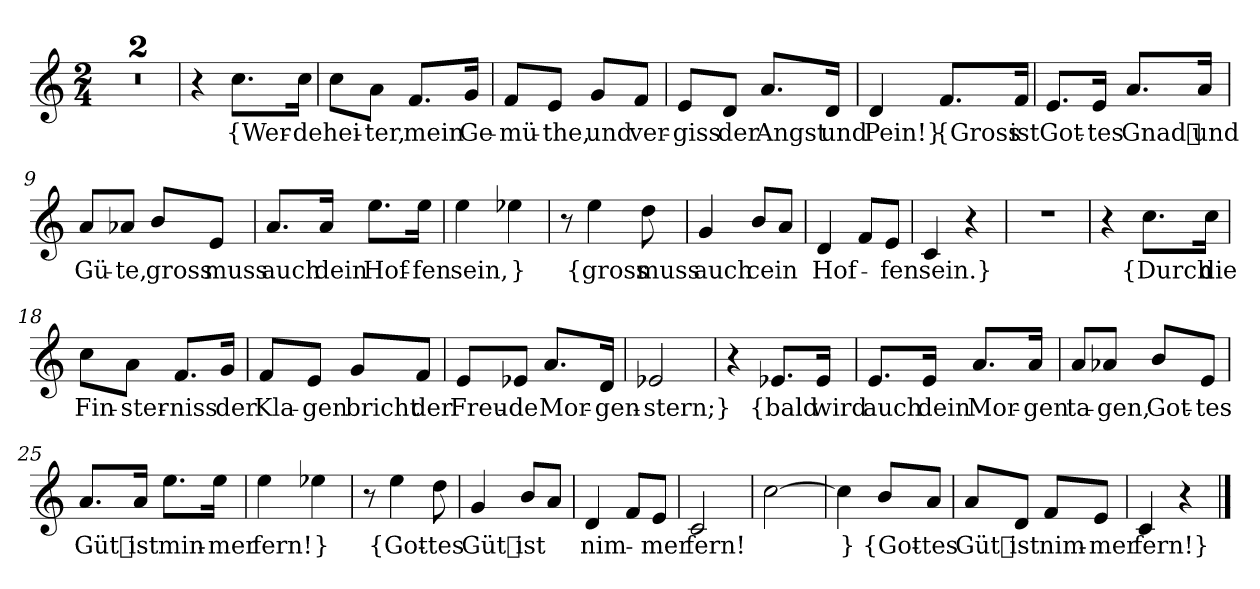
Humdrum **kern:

**kern	**text
*part1	*part1
*staff1	*staff1
*clefG2	*
*k[]	*
*M2/4	*
=1	=1
2r	.
=2	=2
2r	.
=3	=3
4r	.
8.cc\L	{Wer-
16cc\Jk	-de
=4	=4
8cc\L	hei-
8a\J	-ter,
8.f/L	mein
16g/Jk	Ge-
=5	=5
8f/L	-mü-
8e/J	-the,
8g/L	und
8f/J	ver-
=6	=6
8e/L	-giss
8d/J	der
8.a/L	Angst
16d/Jk	und
=7	=7
4d	Pein!}
8.f/L	{Gross
16f/Jk	ist
=8	=8
8.e/L	Got-
16e/Jk	-tes
8.a/L	Gnad
16a/Jk	und
=9	=9
8a/L	Gü-
8a-X/J	-te,
8b/L	gross
8e/J	muss
=10	=10
8.a/L	auch
16a/Jk	dein
8.ee\L	Hof-
16ee\Jk	-fen
=11	=11
4ee	sein,
4ee-X	}
=12	=12
8r	.
4ee	{gross
8dd	muss
=13	=13
4g	auch
8b/L	cein
8a/J	.
=14	=14
4d	Hof-
8f/L	.
8e/J	-fen
=15	=15
4c	sein.}
4r	.
=16	=16
2r	.
=17	=17
4r	.
8.cc\L	{Durch
16cc\Jk	die
=18	=18
8cc\L	Fin-
8a\J	-ster-
8.f/L	-niss
16g/Jk	der
=19	=19
8f/L	Kla-
8e/J	-gen
8g/L	bricht
8f/J	der
=20	=20
8e/L	Freu-
8e-X/J	-de
8.a/L	Mor-
16d/Jk	-gen-
=21	=21
2e-X	-stern;}
=22	=22
4r	.
8.e-X/L	{bald
16e-/Jk	wird
=23	=23
8.e/L	auch
16e/Jk	dein
8.a/L	Mor-
16a/Jk	-gen
=24	=24
8a/L	ta-
8a-X/J	-gen,
8b/L	Got-
8e/J	-tes
=25	=25
8.a/L	Güt
16a/Jk	ist
8.ee\L	min-
16ee\Jk	-mer
=26	=26
4ee	fern!
4ee-X	}
=27	=27
8r	.
4ee	{Got-
8dd	-tes
=28	=28
4g	Güt
8b/L	ist
8a/J	.
=29	=29
4d	nim-
8f/L	.
8e/J	-mer
=30	=30
2c	fern!
=31	=31
[2cc	.
=32	=32
4cc]	}
8b/L	{Got-
8a/J	-tes
=33	=33
8a/L	Güt
8d/J	ist
8f/L	nim-
8e/J	-mer
=34	=34
4c	fern!}
4r	.
==	==
*-	*-
